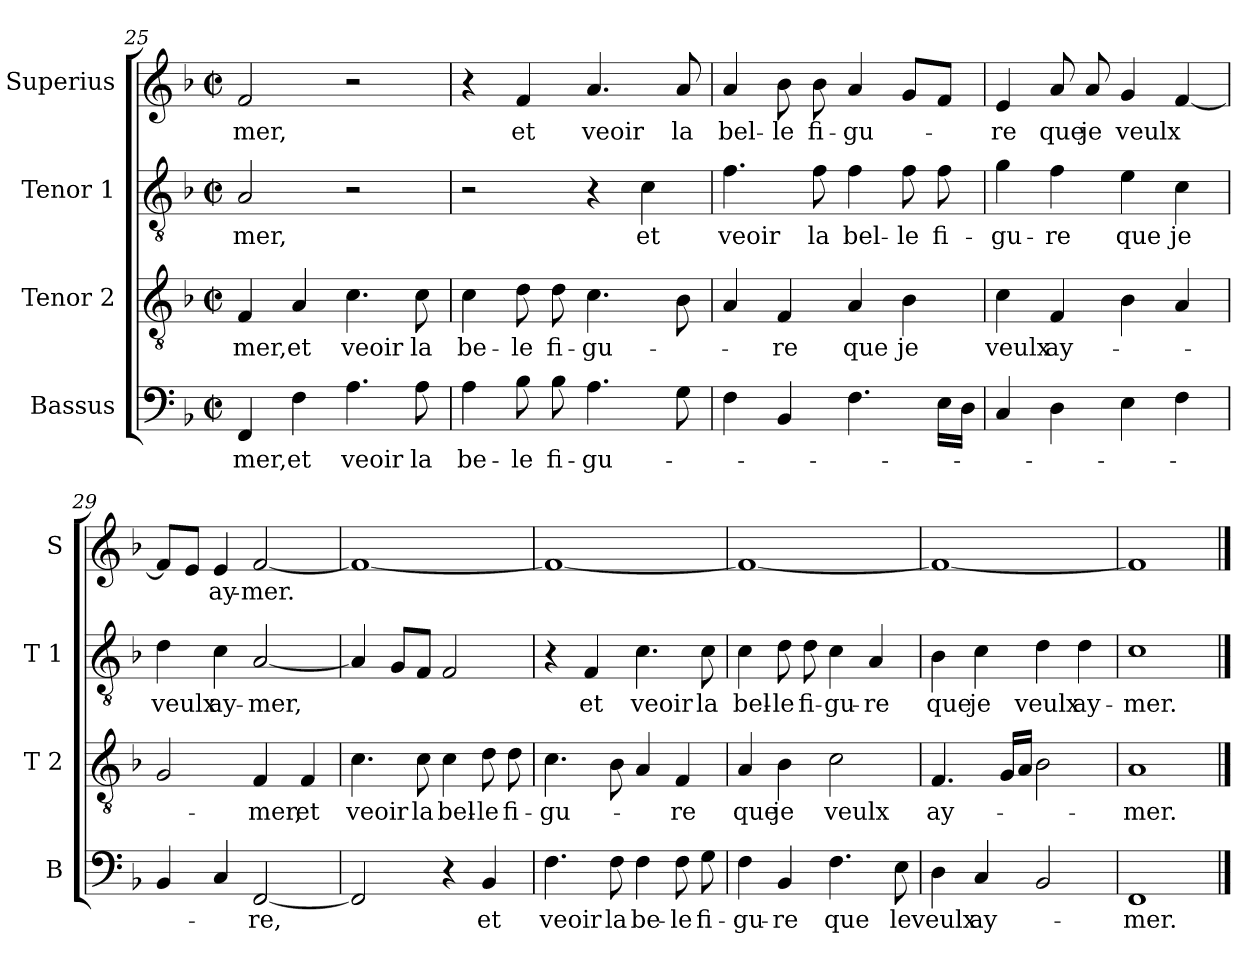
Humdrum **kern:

**kern	**text	**kern	**text	**kern	**text	**kern	**text
*part4	*part4	*part3	*part3	*part2	*part2	*part1	*part1
*staff4	*staff4	*staff3	*staff3	*staff2	*staff2	*staff1	*staff1
*I"Bassus	*	*I"Tenor 2	*	*I"Tenor 1	*	*I"Superius	*
*I'B	*	*I'T 2	*	*I'T 1	*	*I'S	*
*clefF4	*	*clefGv2	*	*clefGv2	*	*clefG2	*
*k[b-]	*	*k[b-]	*	*k[b-]	*	*k[b-]	*
*F:	*	*F:	*	*F:	*	*F:	*
*M2/2	*	*M2/2	*	*M2/2	*	*M2/2	*
*met(c|)	*	*met(c|)	*	*met(c|)	*	*met(c|)	*
=25	=25	=25	=25	=25	=25	=25	=25
4FF/	-mer,	4F/	-mer,	2A/	-mer,	2f/	-mer,
4F\	et	4A/	et	.	.	.	.
4.A\	veoir	4.c\	veoir	2r	.	2r	.
8A\	la	8c\	la	.	.	.	.
!!LO:PB:g=z
=26	=26	=26	=26	=26	=26	=26	=26
4A\	be-	4c\	be-	2r	.	4r	.
8B-\	-le	8d\	-le	.	.	4f/	et
8B-\	fi-	8d\	fi-	.	.	.	.
4.A\	-gu-	4.c\	-gu-	4r	.	4.a/	veoir
.	.	.	.	4c\	et	.	.
8G\	.	8B-\	.	.	.	8a/	la
=27	=27	=27	=27	=27	=27	=27	=27
4F\	.	4A/	.	4.f\	veoir	4a/	bel-
4BB-/	.	4F/	-re	.	.	8b-\	-le
.	.	.	.	8f\	la	8b-\	fi-
4.F\	.	4A/	que	4f\	bel-	4a/	-gu-
.	.	4B-\	je	8f\	-le	8g/L	.
16E\LL	.	.	.	8f\	fi-	8f/J	.
16D\JJ	.	.	.	.	.	.	.
=28	=28	=28	=28	=28	=28	=28	=28
4C/	.	4c\	veulx	4g\	-gu-	4e/	-re
4D\	.	4F/	ay-	4f\	-re	8a/	que
.	.	.	.	.	.	8a/	je
4E\	.	4B-\	.	4e\	que	4g/	veulx
4F\	.	4A/	.	4c\	je	[4f/	.
=29	=29	=29	=29	=29	=29	=29	=29
4BB-/	.	2G/	.	4d\	veulx	8f/L]	.
.	.	.	.	.	.	8e/J	.
4C/	.	.	.	4c\	ay-	4e/	ay-
[2FF/	-re,	4F/	-mer,	[2A/	-mer,	[2f/	-mer.
.	.	4F/	et	.	.	.	.
!!LO:LB:g=z
=30	=30	=30	=30	=30	=30	=30	=30
2FF/]	.	4.c\	veoir	4A/]	.	1f_	.
.	.	.	.	8G/L	.	.	.
.	.	8c\	la	8F/J	.	.	.
4r	.	4c\	bel-	2F/	.	.	.
4BB-/	et	8d\	-le	.	.	.	.
.	.	8d\	fi-	.	.	.	.
=31	=31	=31	=31	=31	=31	=31	=31
4.F\	veoir	4.c\	-gu-	4r	.	1f_	.
.	.	.	.	4F/	et	.	.
8F\	la	8B-\	.	.	.	.	.
4F\	be-	4A/	.	4.c\	veoir	.	.
8F\	-le	4F/	-re	.	.	.	.
8G\	fi-	.	.	8c\	la	.	.
=32	=32	=32	=32	=32	=32	=32	=32
4F\	-gu-	4A/	que	4c\	bel-	1f_	.
4BB-/	-re	4B-\	je	8d\	-le	.	.
.	.	.	.	8d\	fi-	.	.
4.F\	que	2c\	veulx	4c\	-gu-	.	.
.	.	.	.	4A/	-re	.	.
8E\	le	.	.	.	.	.	.
=33	=33	=33	=33	=33	=33	=33	=33
4D\	veulx	4.F/	ay-	4B-\	que	1f_	.
4C/	ay-	.	.	4c\	je	.	.
.	.	16G/LL	.	.	.	.	.
.	.	16A/JJ	.	.	.	.	.
2BB-/	.	2B-\	.	4d\	veulx	.	.
.	.	.	.	4d\	ay-	.	.
=34	=34	=34	=34	=34	=34	=34	=34
1FF	-mer.	1A	-mer.	1c	-mer.	1f]	.
==	==	==	==	==	==	==	==
*-	*-	*-	*-	*-	*-	*-	*-
